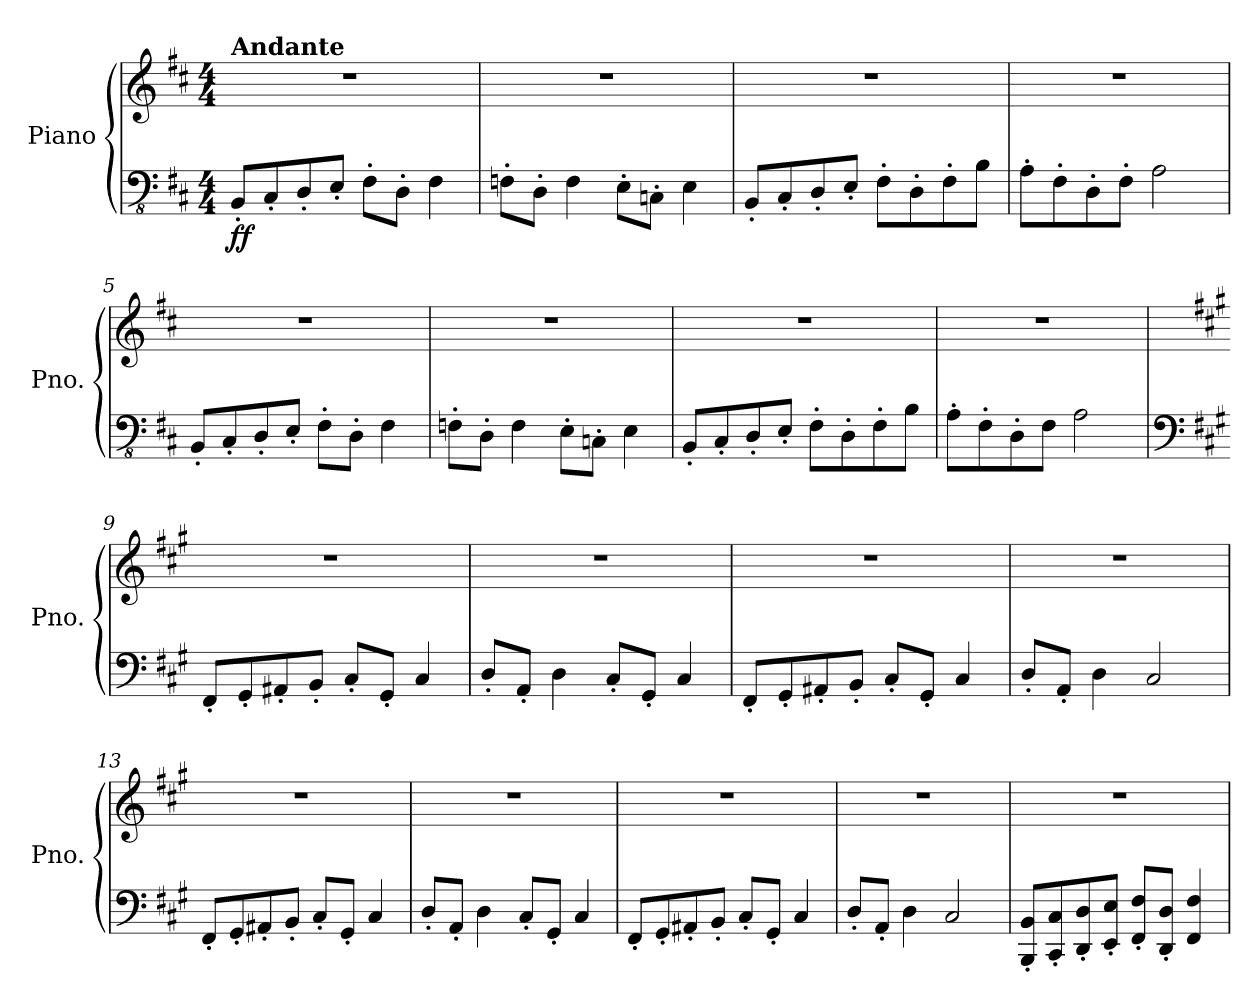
**kern	**kern	**dynam
*part1	*part1	*part1
*staff2	*staff1	*staff1/2
*I"Piano	*	*
*I'Pno.	*	*
*clefFv4	*clefG2	*
*k[f#c#]	*k[f#c#]	*
*M4/4	*M4/4	*
=1	=1	=1
!	!LO:TX:a:B:t=Andante	!
!	!	!LO:DY:b=2
8BBB'/L	1r	ff
8CC#'/	.	.
8DD'/	.	.
8EE'/J	.	.
8FF#'\L	.	.
8DD'\J	.	.
4FF#\	.	.
=2	=2	=2
8FFn'\L	1r	.
8DD'\J	.	.
4FF\	.	.
8EE'\L	.	.
8CCn'\J	.	.
4EE\	.	.
=3	=3	=3
8BBB'/L	1r	.
8CC#'/	.	.
8DD'/	.	.
8EE'/J	.	.
8FF#'\L	.	.
8DD'\	.	.
8FF#'\	.	.
8BB\J	.	.
=4	=4	=4
8AA'\L	1r	.
8FF#'\	.	.
8DD'\	.	.
8FF#'\J	.	.
2AA\	.	.
=5	=5	=5
8BBB'/L	1r	.
8CC#'/	.	.
8DD'/	.	.
8EE'/J	.	.
8FF#'\L	.	.
8DD'\J	.	.
4FF#\	.	.
=6	=6	=6
8FFn'\L	1r	.
8DD'\J	.	.
4FF\	.	.
8EE'\L	.	.
8CCn'\J	.	.
4EE\	.	.
!!LO:LB:g=z
=7	=7	=7
8BBB'/L	1r	.
8CC#'/	.	.
8DD'/	.	.
8EE'/J	.	.
8FF#'\L	.	.
8DD'\	.	.
8FF#'\	.	.
8BB\J	.	.
=8	=8	=8
8AA'\L	1r	.
8FF#'\	.	.
8DD'\	.	.
8FF#\J	.	.
2AA\	.	.
=9	=9	=9
*clefF4	*	*
*k[f#c#g#]	*k[f#c#g#]	*
8FF#'/L	1r	.
8GG#'/	.	.
8AA#X'/	.	.
8BB'/J	.	.
8C#'/L	.	.
8GG#'/J	.	.
4C#/	.	.
=10	=10	=10
8D'/L	1r	.
8AA'/J	.	.
4D\	.	.
8C#'/L	.	.
8GG#'/J	.	.
4C#/	.	.
=11	=11	=11
8FF#'/L	1r	.
8GG#'/	.	.
8AA#X'/	.	.
8BB'/J	.	.
8C#'/L	.	.
8GG#'/J	.	.
4C#/	.	.
=12	=12	=12
8D'/L	1r	.
8AA'/J	.	.
4D\	.	.
2C#/	.	.
!!LO:LB:g=z
=13	=13	=13
*	*MM96	*
8FF#'/L	1r	.
8GG#'/	.	.
8AA#X'/	.	.
8BB'/J	.	.
8C#'/L	.	.
8GG#'/J	.	.
4C#/	.	.
=14	=14	=14
8D'/L	1r	.
8AA'/J	.	.
4D\	.	.
8C#'/L	.	.
8GG#'/J	.	.
4C#/	.	.
=15	=15	=15
8FF#'/L	1r	.
8GG#'/	.	.
8AA#X'/	.	.
8BB'/J	.	.
8C#'/L	.	.
8GG#'/J	.	.
4C#/	.	.
=16	=16	=16
8D'/L	1r	.
8AA'/J	.	.
4D\	.	.
2C#/	.	.
=17	=17	=17
*	*MM102	*
8BBB/' 8BB/'L	1r	.
8CC#/' 8C#/'	.	.
8DD/' 8D/'	.	.
8EE/' 8E/'J	.	.
8FF#/' 8F#/'L	.	.
8DD/' 8D/'J	.	.
4FF#/ 4F#/	.	.
=	=	=
*-	*-	*-
